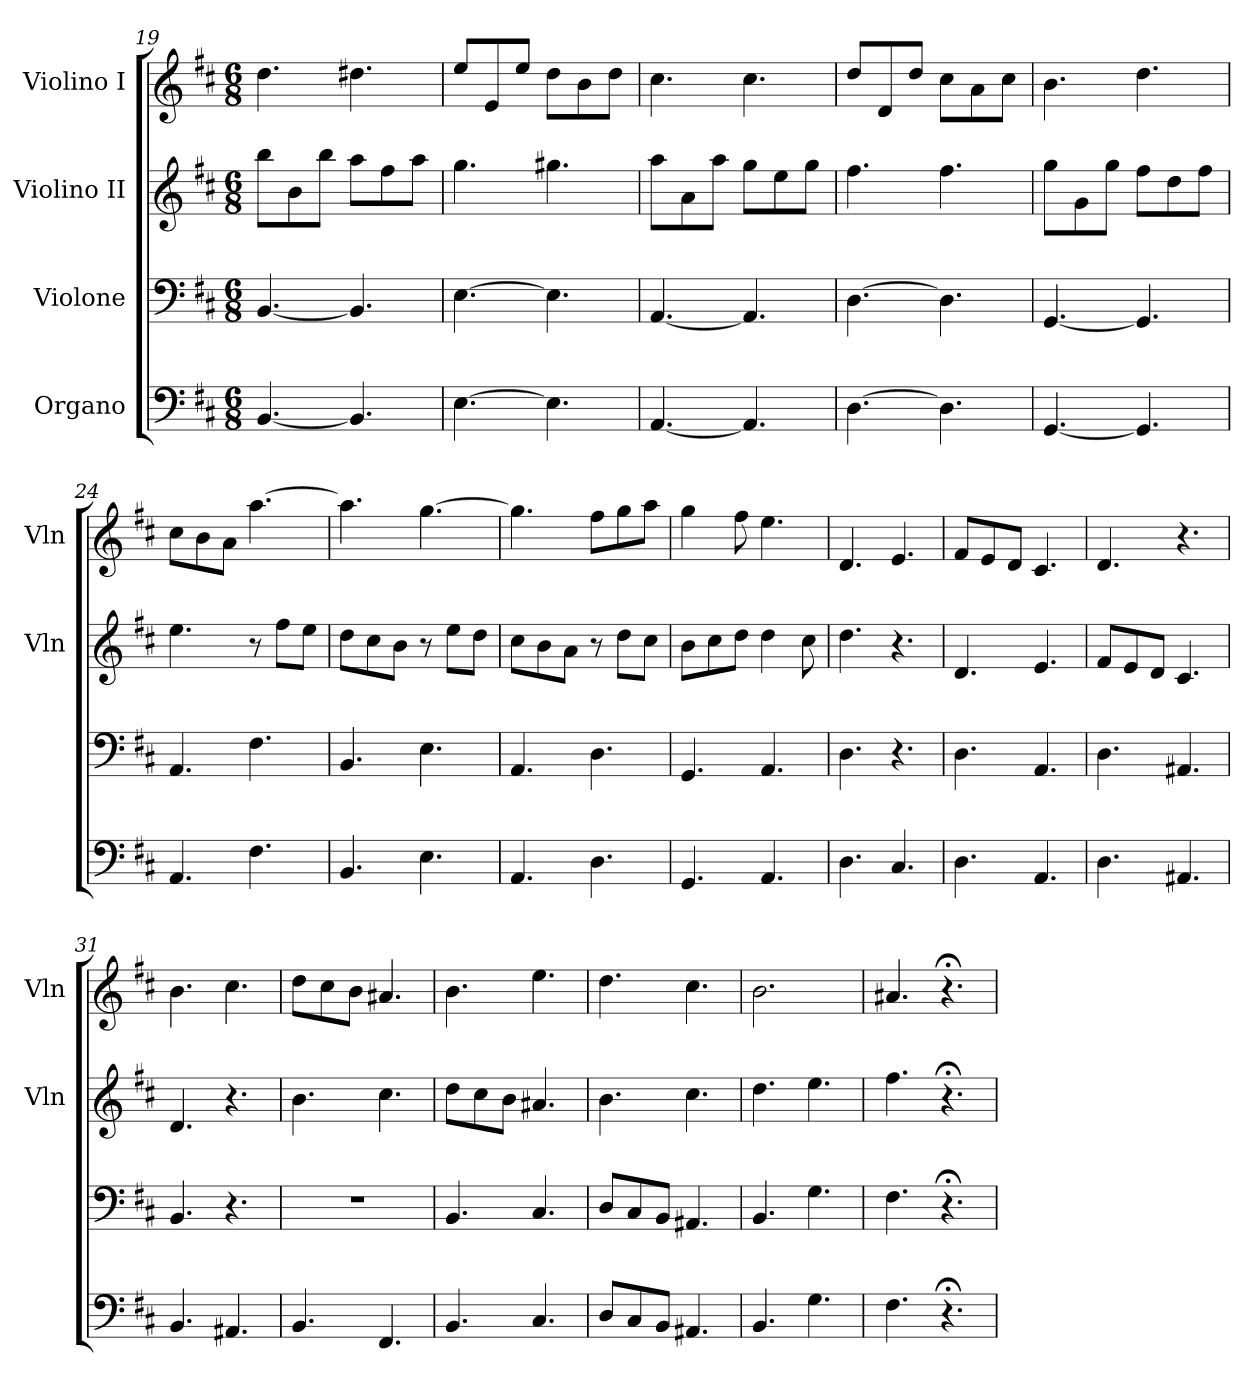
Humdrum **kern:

**kern	**kern	**kern	**kern
*part4	*part3	*part2	*part1
*staff4	*staff3	*staff2	*staff1
*I"Organo	*I"Violone	*I"Violino II	*I"Violino I
*	*	*I'Vln	*I'Vln
*clefF4	*clefF4	*clefG2	*clefG2
*k[f#c#]	*k[f#c#]	*k[f#c#]	*k[f#c#]
*M6/8	*M6/8	*M6/8	*M6/8
=19	=19	=19	=19
[4.BB	[4.BB	8bbL	4.dd
.	.	8b	.
.	.	8bbJ	.
4.BB]	4.BB]	8aaL	4.dd#X
.	.	8ff#	.
.	.	8aaJ	.
=20	=20	=20	=20
[4.E	[4.E	4.gg	8eeL
.	.	.	8e
.	.	.	8eeJ
4.E]	4.E]	4.gg#X	8ddL
.	.	.	8b
.	.	.	8ddJ
=21	=21	=21	=21
[4.AA	[4.AA	8aaL	4.cc#
.	.	8a	.
.	.	8aaJ	.
4.AA]	4.AA]	8ggL	4.cc#
.	.	8ee	.
.	.	8ggJ	.
=22	=22	=22	=22
[4.D	[4.D	4.ff#	8ddL
.	.	.	8d
.	.	.	8ddJ
4.D]	4.D]	4.ff#	8cc#L
.	.	.	8a
.	.	.	8cc#J
=23	=23	=23	=23
[4.GG	[4.GG	8ggL	4.b
.	.	8g	.
.	.	8ggJ	.
4.GG]	4.GG]	8ff#L	4.dd
.	.	8dd	.
.	.	8ff#J	.
=24	=24	=24	=24
4.AA	4.AA	4.ee	8cc#L
.	.	.	8b
.	.	.	8aJ
4.F#	4.F#	8r	[4.aa
.	.	8ff#L	.
.	.	8eeJ	.
=25	=25	=25	=25
4.BB	4.BB	8ddL	4.aa]
.	.	8cc#	.
.	.	8bJ	.
4.E	4.E	8r	[4.gg
.	.	8eeL	.
.	.	8ddJ	.
=26	=26	=26	=26
4.AA	4.AA	8cc#L	4.gg]
.	.	8b	.
.	.	8aJ	.
4.D	4.D	8r	8ff#L
.	.	8ddL	8gg
.	.	8cc#J	8aaJ
=27	=27	=27	=27
4.GG	4.GG	8bL	4gg
.	.	8cc#	.
.	.	8ddJ	8ff#
4.AA	4.AA	4dd	4.ee
.	.	8cc#	.
=28	=28	=28	=28
4.D	4.D	4.dd	4.d
4.C#	4.r	4.r	4.e
=29	=29	=29	=29
4.D	4.D	4.d	8f#L
.	.	.	8e
.	.	.	8dJ
4.AA	4.AA	4.e	4.c#
=30	=30	=30	=30
4.D	4.D	8f#L	4.d
.	.	8e	.
.	.	8dJ	.
4.AA#X	4.AA#X	4.c#	4.r
=31	=31	=31	=31
4.BB	4.BB	4.d	4.b
4.AA#X	4.r	4.r	4.cc#
=32	=32	=32	=32
4.BB	2.r	4.b	8ddL
.	.	.	8cc#
.	.	.	8bJ
4.FF#	.	4.cc#	4.a#X
=33	=33	=33	=33
4.BB	4.BB	8ddL	4.b
.	.	8cc#	.
.	.	8bJ	.
4.C#	4.C#	4.a#X	4.ee
=34	=34	=34	=34
8DL	8DL	4.b	4.dd
8C#	8C#	.	.
8BBJ	8BBJ	.	.
4.AA#X	4.AA#X	4.cc#	4.cc#
=35	=35	=35	=35
4.BB	4.BB	4.dd	2.b
4.G	4.G	4.ee	.
=36	=36	=36	=36
4.F#	4.F#	4.ff#	4.a#X
4.r;<	4.r;<	4.r;<	4.r;<
=	=	=	=
*-	*-	*-	*-
